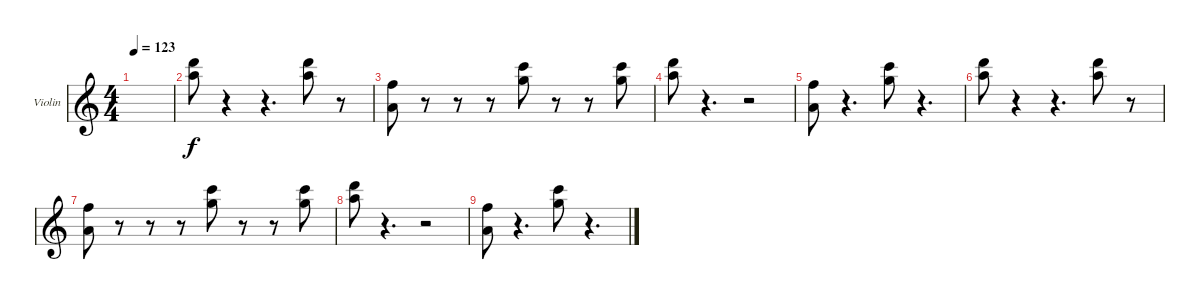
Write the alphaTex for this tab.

\defaultSystemsLayout 4
\bracketExtendMode groupsimilarinstruments
\firstSystemTrackNameOrientation horizontal
\otherSystemsTrackNameOrientation horizontal
\track ("Violin 1" "Violin") {instrument violin}
\staff {score}
\tuning (E5 A4 D4 G3)
\ts (4 4)
\tempo 123
\clef g2
\ks c
|
(10.1 12.2).8 r.4 r.4{d} (12.2 10.1).8 r.8 |
(7.3 8.2).8 r.8 r.8 r.8 (10.2 8.1).8 r.8 r.8 (10.2 8.1).8 |
(10.1 12.2).8 r.4{d} r.2 |
(7.3 8.2).8 r.4{d} (10.2 8.1).8 r.4{d} |
(10.1 12.2).8 r.4 r.4{d} (12.2 10.1).8 r.8 |
(7.3 8.2).8 r.8 r.8 r.8 (10.2 8.1).8 r.8 r.8 (10.2 8.1).8 |
(10.1 12.2).8 r.4{d} r.2 |
(7.3 8.2).8 r.4{d} (10.2 8.1).8 r.4{d}
